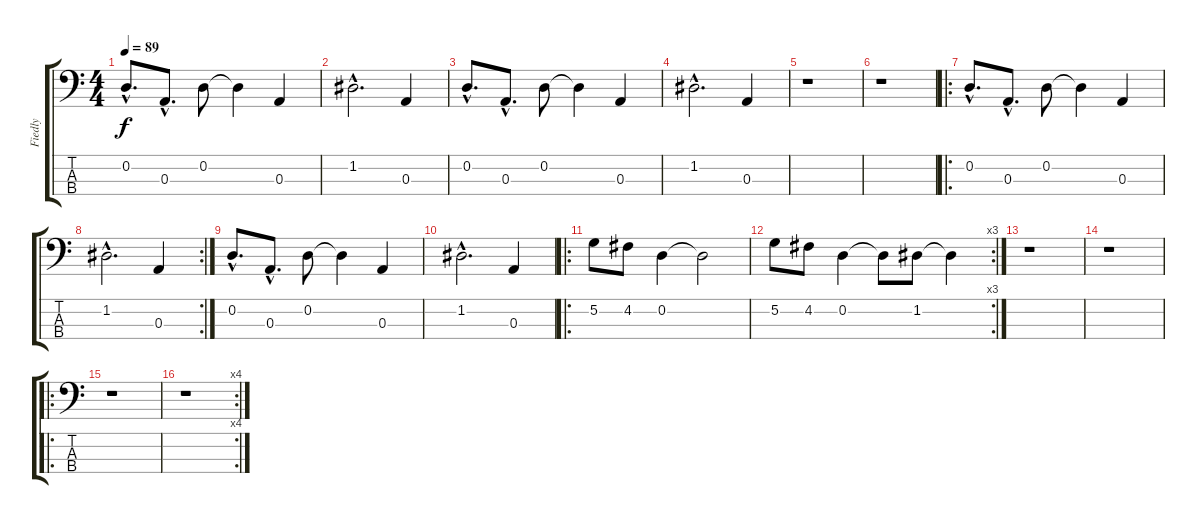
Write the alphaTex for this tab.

\track ("Fiedly" "Fiedly") {instrument electricbassfinger}
\staff {score tabs}
\tuning (G2 D2 A1 E1) {hide}
\ts (4 4)
\tempo 89
\clef f4
\ks c
0.2{hac}.8{d dy f instrument electricbassfinger} 0.3{hac}.8{d} 0.2.8 0.2{t}.4 0.3.4 |
1.2{hac}.2{d} 0.3.4 |
0.2{hac}.8{d} 0.3{hac}.8{d} 0.2.8 0.2{t}.4 0.3.4 |
1.2{hac}.2{d} 0.3.4 |
r.1 |
r.1 |
\ro
0.2{hac}.8{d} 0.3{hac}.8{d} 0.2.8 0.2{t}.4 0.3.4 |
\rc 2
1.2{hac}.2{d} 0.3.4 |
0.2{hac}.8{d} 0.3{hac}.8{d} 0.2.8 0.2{t}.4 0.3.4 |
1.2{hac}.2{d} 0.3.4 |
\ro
5.2.8 4.2.8 0.2.4 0.2{t}.2 |
\rc 3
5.2.8 4.2.8 0.2.4 0.2{t}.8 1.2.8 1.2{t}.4 |
r.1 |
r.1 |
\ro
r.1 |
\rc 4
r.1
